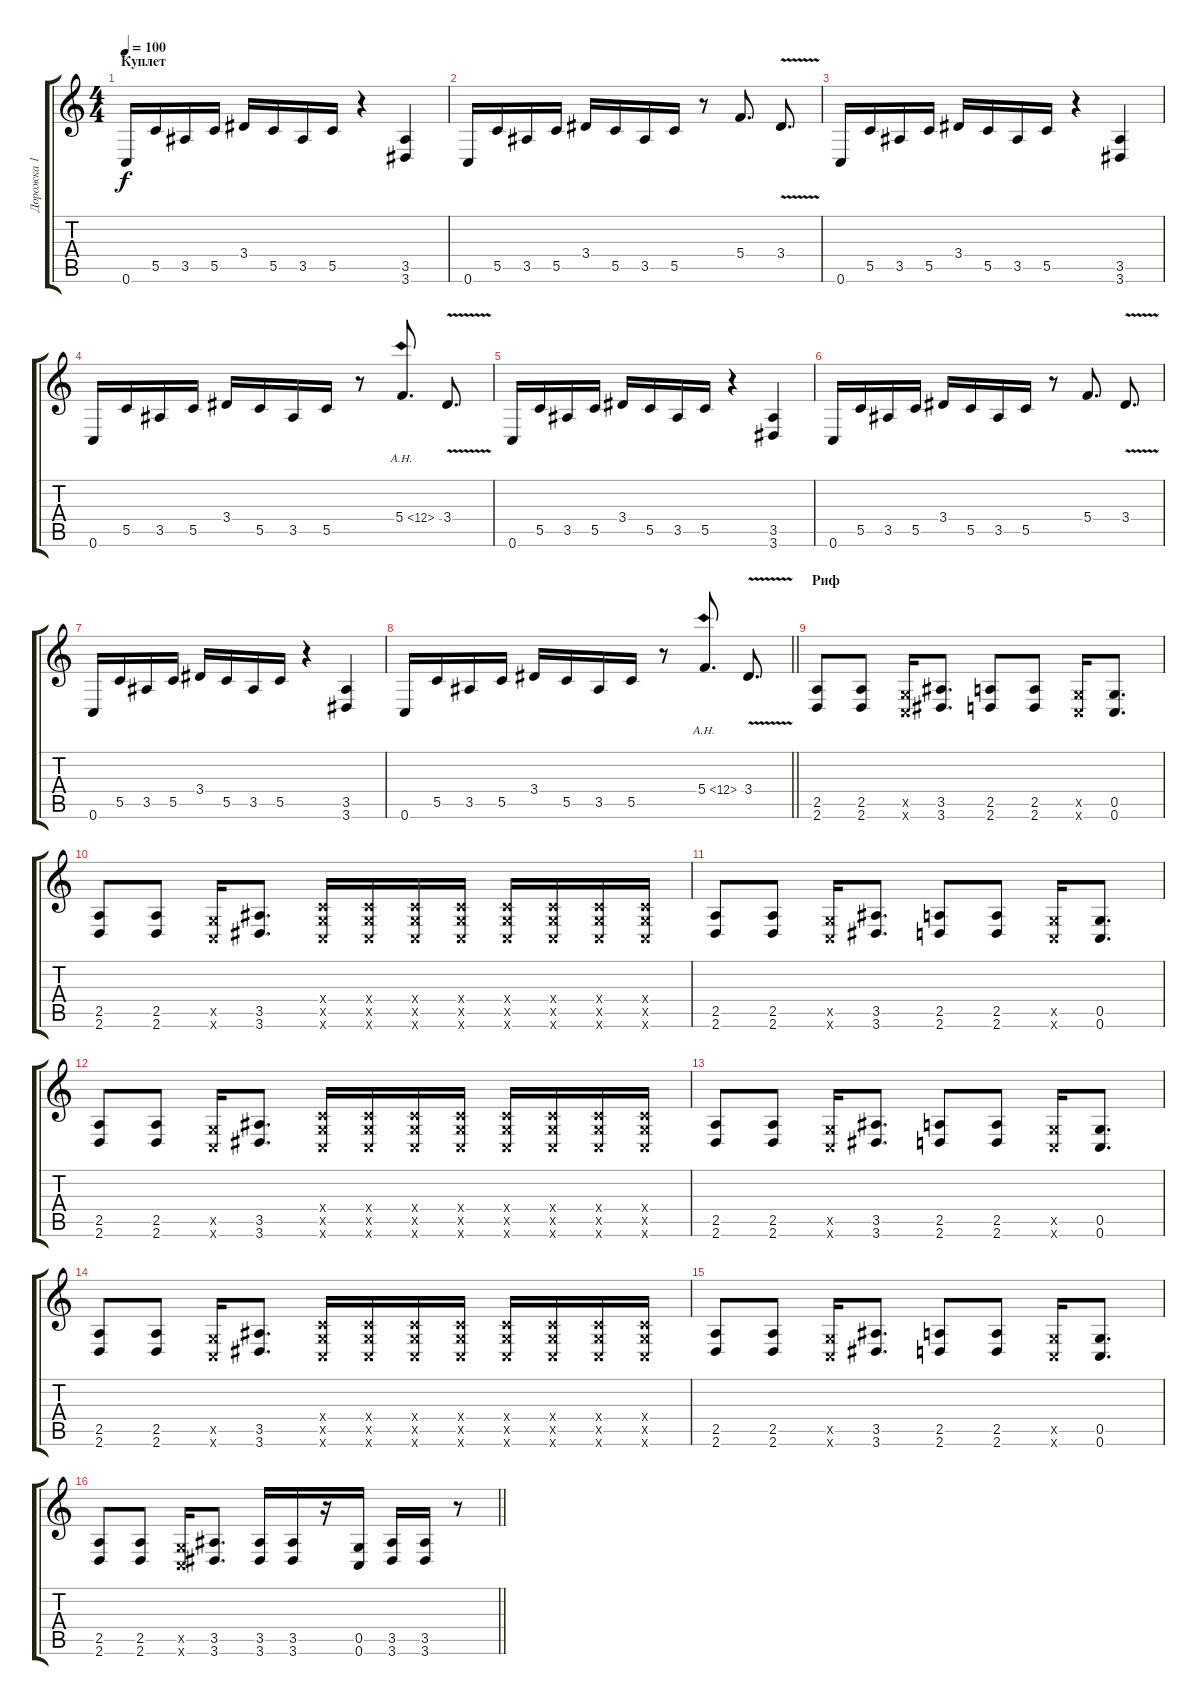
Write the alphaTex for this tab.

\track ("Дорожка 1" "Дорожка 1") {instrument distortionguitar}
\staff {score tabs}
\tuning (D4 A3 F3 C3 G2 C2) {hide}
\ts (4 4)
\section ("" "Куплет")
\tempo 100
\clef g2
\ks c
0.6.16{dy f} 5.5.16 3.5.16 5.5.16 3.4.16 5.5.16 3.5.16 5.5.16 r.4 (3.5 3.6).4 |
0.6.16 5.5.16 3.5.16 5.5.16 3.4.16 5.5.16 3.5.16 5.5.16 r.8 5.4.8{d} 3.4{v}.8{d} |
0.6.16 5.5.16 3.5.16 5.5.16 3.4.16 5.5.16 3.5.16 5.5.16 r.4 (3.5 3.6).4 |
0.6.16 5.5.16 3.5.16 5.5.16 3.4.16 5.5.16 3.5.16 5.5.16 r.8 5.4{ah 7}.8{d} 3.4{v}.8{d} |
0.6.16 5.5.16 3.5.16 5.5.16 3.4.16 5.5.16 3.5.16 5.5.16 r.4 (3.5 3.6).4 |
0.6.16 5.5.16 3.5.16 5.5.16 3.4.16 5.5.16 3.5.16 5.5.16 r.8 5.4.8{d} 3.4{v}.8{d} |
0.6.16 5.5.16 3.5.16 5.5.16 3.4.16 5.5.16 3.5.16 5.5.16 r.4 (3.5 3.6).4 |
\barLineRight lightlight
0.6.16 5.5.16 3.5.16 5.5.16 3.4.16 5.5.16 3.5.16 5.5.16 r.8 5.4{ah 7}.8{d} 3.4{v}.8{d} |
\section ("" "Риф")
(2.5 2.6).8 (2.5 2.6).8 (0.5{x} 0.6{x}).16 (3.5 3.6).8{d} (2.5 2.6).8 (2.5 2.6).8 (0.5{x} 0.6{x}).16 (0.5 0.6).8{d} |
(2.5 2.6).8 (2.5 2.6).8 (0.5{x} 0.6{x}).16 (3.5 3.6).8{d} (0.4{x} 0.5{x} 0.6{x}).16 (0.4{x} 0.5{x} 0.6{x}).16 (0.4{x} 0.5{x} 0.6{x}).16 (0.4{x} 0.5{x} 0.6{x}).16 (0.4{x} 0.5{x} 0.6{x}).16 (0.4{x} 0.5{x} 0.6{x}).16 (0.4{x} 0.5{x} 0.6{x}).16 (0.4{x} 0.5{x} 0.6{x}).16 |
(2.5 2.6).8 (2.5 2.6).8 (0.5{x} 0.6{x}).16 (3.5 3.6).8{d} (2.5 2.6).8 (2.5 2.6).8 (0.5{x} 0.6{x}).16 (0.5 0.6).8{d} |
(2.5 2.6).8 (2.5 2.6).8 (0.5{x} 0.6{x}).16 (3.5 3.6).8{d} (0.4{x} 0.5{x} 0.6{x}).16 (0.4{x} 0.5{x} 0.6{x}).16 (0.4{x} 0.5{x} 0.6{x}).16 (0.4{x} 0.5{x} 0.6{x}).16 (0.4{x} 0.5{x} 0.6{x}).16 (0.4{x} 0.5{x} 0.6{x}).16 (0.4{x} 0.5{x} 0.6{x}).16 (0.4{x} 0.5{x} 0.6{x}).16 |
(2.5 2.6).8 (2.5 2.6).8 (0.5{x} 0.6{x}).16 (3.5 3.6).8{d} (2.5 2.6).8 (2.5 2.6).8 (0.5{x} 0.6{x}).16 (0.5 0.6).8{d} |
(2.5 2.6).8 (2.5 2.6).8 (0.5{x} 0.6{x}).16 (3.5 3.6).8{d} (0.4{x} 0.5{x} 0.6{x}).16 (0.4{x} 0.5{x} 0.6{x}).16 (0.4{x} 0.5{x} 0.6{x}).16 (0.4{x} 0.5{x} 0.6{x}).16 (0.4{x} 0.5{x} 0.6{x}).16 (0.4{x} 0.5{x} 0.6{x}).16 (0.4{x} 0.5{x} 0.6{x}).16 (0.4{x} 0.5{x} 0.6{x}).16 |
(2.5 2.6).8 (2.5 2.6).8 (0.5{x} 0.6{x}).16 (3.5 3.6).8{d} (2.5 2.6).8 (2.5 2.6).8 (0.5{x} 0.6{x}).16 (0.5 0.6).8{d} |
\barLineRight lightlight
(2.5 2.6).8 (2.5 2.6).8 (0.5{x} 0.6{x}).16 (3.5 3.6).8{d} (3.5 3.6).16 (3.5 3.6).16 r.16 (0.5 0.6).16 (3.5 3.6).16 (3.5 3.6).16 r.8
